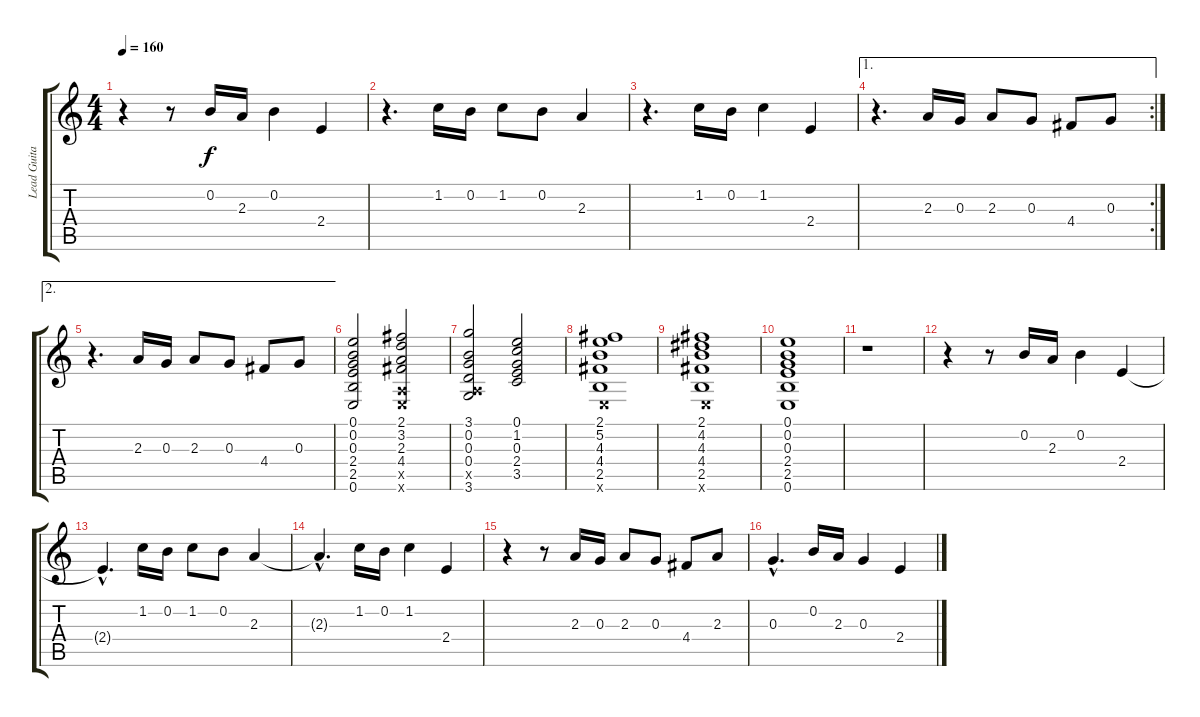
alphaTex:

\track ("Lead Guitar" "Lead Guita") {instrument distortionguitar}
\staff {score tabs}
\tuning (E4 B3 G3 D3 A2 E2) {hide}
\ts (4 4)
\tempo 160
\clef g2
\ks c
r.4{dy f} r.8 0.2.16 2.3.16 0.2.4 2.4.4 |
r.4{d} 1.2.16 0.2.16 1.2.8 0.2.8 2.3.4 |
r.4{d} 1.2.16 0.2.16 1.2.4 2.4.4 |
\ae 1
\rc 2
r.4{d} 2.3.16 0.3.16 2.3.8 0.3.8 4.4.8 0.3.8 |
\ae 2
r.4{d} 2.3.16 0.3.16 2.3.8 0.3.8 4.4.8 0.3.8 |
(0.1 0.2 0.3 2.4 2.5 0.6).2 (2.1 3.2 2.3 4.4 0.5{x} 0.6{x}).2 |
(3.1 0.2 0.3 0.4 0.5{x} 3.6).2 (0.1 1.2 0.3 2.4 3.5).2 |
(2.1 5.2 4.3 4.4 2.5 0.6{x}).1 |
(2.1 4.2 4.3 4.4 2.5 0.6{x}).1 |
(0.1 0.2 0.3 2.4 2.5 0.6).1 |
r.1 |
r.4 r.8 0.2.16 2.3.16 0.2.4 2.4.4 |
2.4{hac t}.4{d} 1.2.16 0.2.16 1.2.8 0.2.8 2.3.4 |
2.3{hac t}.4{d} 1.2.16 0.2.16 1.2.4 2.4.4 |
r.4 r.8 2.3.16 0.3.16 2.3.8 0.3.8 4.4.8 2.3.8 |
0.3{hac}.4{d} 0.2.16 2.3.16 0.3.4 2.4.4
